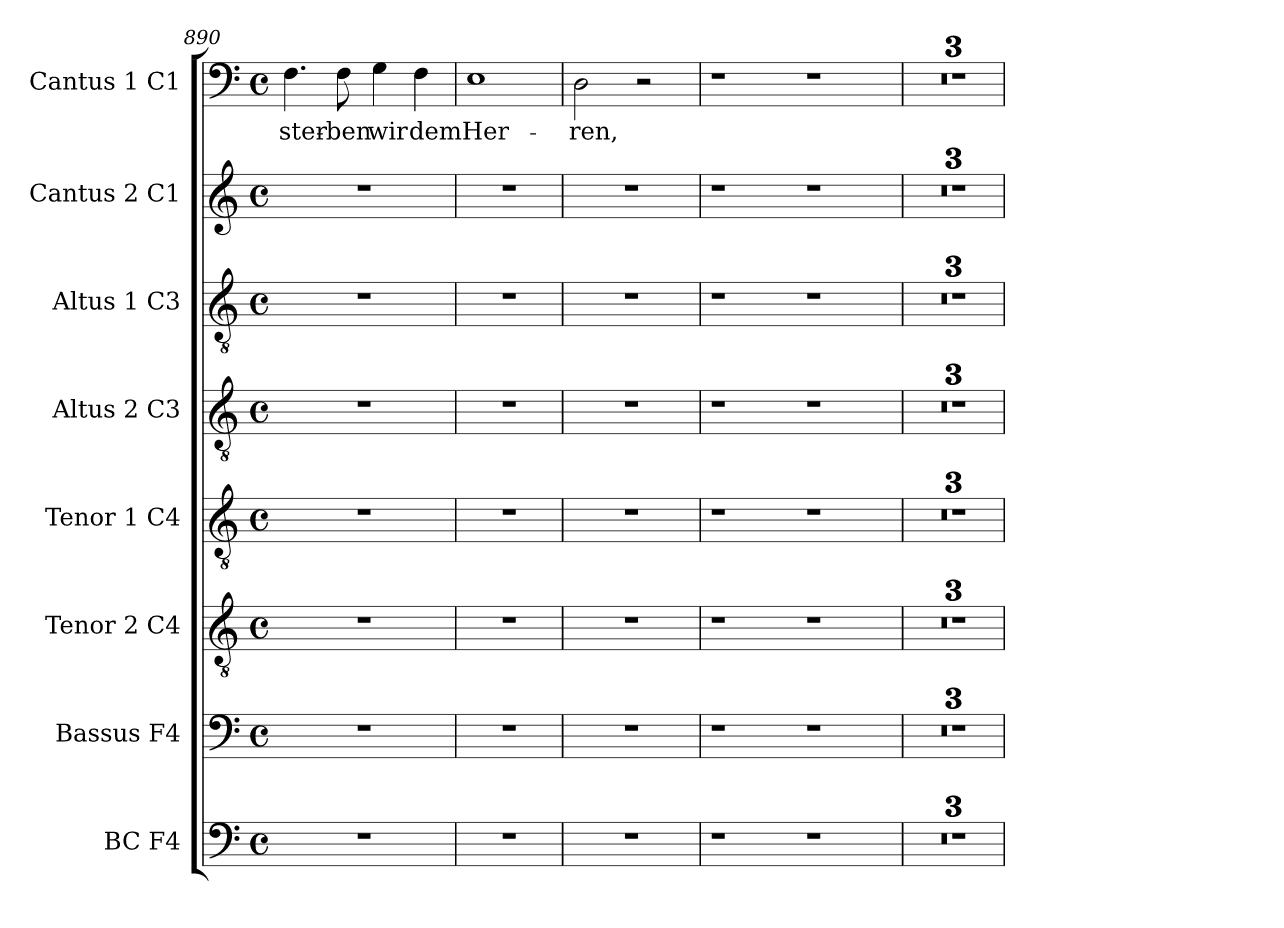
**kern	**kern	**kern	**kern	**kern	**kern	**kern	**kern	**text
*part8	*part7	*part6	*part5	*part4	*part3	*part2	*part1	*part1
*staff8	*staff7	*staff6	*staff5	*staff4	*staff3	*staff2	*staff1	*staff1
*I"BC  F4	*I"Bassus  F4	*I"Tenor 2  C4	*I"Tenor 1  C4	*I"Altus 2  C3	*I"Altus 1  C3	*I"Cantus 2  C1	*I"Cantus 1  C1	*
*clefF4	*clefF4	*clefGv2	*clefGv2	*clefGv2	*clefGv2	*clefG2	*clefF4	*
*k[]	*k[]	*k[]	*k[]	*k[]	*k[]	*k[]	*k[]	*
*C:	*C:	*C:	*C:	*C:	*C:	*C:	*C:	*
*M4/4	*M4/4	*M4/4	*M4/4	*M4/4	*M4/4	*M4/4	*M4/4	*
*met(c)	*met(c)	*met(c)	*met(c)	*met(c)	*met(c)	*met(c)	*met(c)	*
=890	=890	=890	=890	=890	=890	=890	=890	=890
!	!	!	!	!	!	!	!	!LO:LY:b:cj
1r	1r	1r	1r	1r	1r	1r	4.F\	ster-
!	!	!	!	!	!	!	!	!LO:LY:b:cj
.	.	.	.	.	.	.	8F\	-ben
!	!	!	!	!	!	!	!	!LO:LY:b:cj
.	.	.	.	.	.	.	4G\	wir
!	!	!	!	!	!	!	!	!LO:LY:b:cj
.	.	.	.	.	.	.	4F\	dem
=891	=891	=891	=891	=891	=891	=891	=891	=891
!	!	!	!	!	!	!	!	!LO:LY:b:cj
1r	1r	1r	1r	1r	1r	1r	1E	Her-
!!LO:LB:g=z
=892	=892	=892	=892	=892	=892	=892	=892	=892
!	!	!	!	!	!	!	!	!LO:LY:b:cj
1r	1r	1r	1r	1r	1r	1r	2D\	-ren,
.	.	.	.	.	.	.	2r	.
=893	=893	=893	=893	=893	=893	=893	=893	=893
1r	1r	1r	1r	1r	1r	1r	1r	.
1r	1r	1r	1r	1r	1r	1r	1r	.
=894	=894	=894	=894	=894	=894	=894	=894	=894
1r	1r	1r	1r	1r	1r	1r	1r	.
=895	=895	=895	=895	=895	=895	=895	=895	=895
1r	1r	1r	1r	1r	1r	1r	1r	.
=896	=896	=896	=896	=896	=896	=896	=896	=896
1r	1r	1r	1r	1r	1r	1r	1r	.
=	=	=	=	=	=	=	=	=
*-	*-	*-	*-	*-	*-	*-	*-	*-
